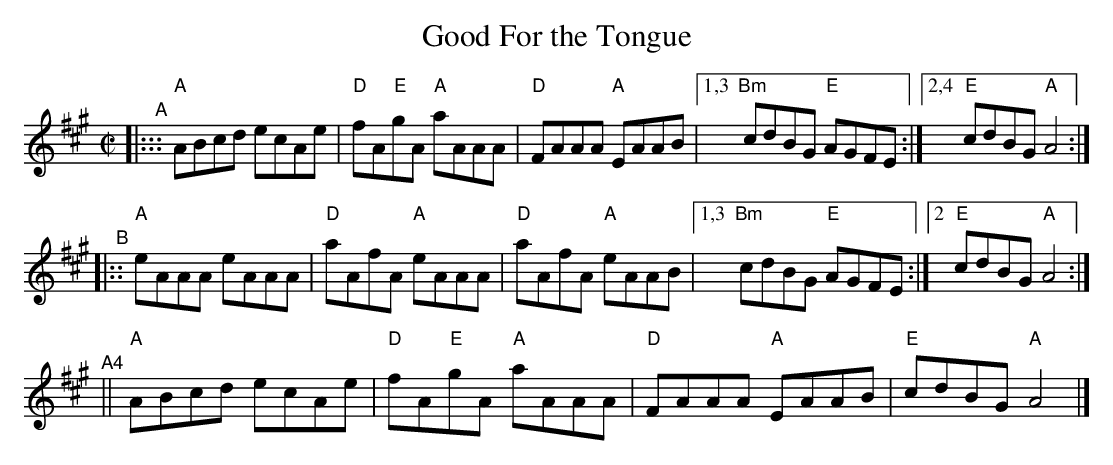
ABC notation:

X:1
T: Good For the Tongue
M: C|
K: A
"^A"|:::\
"A"ABcd ecAe | "D"fA"E"gA "A"aAAA | "D"FAAA "A"EAAB |\
[1,3 "Bm"cdBG "E"AGFE :|[2,4 "E"cdBG "A"A4 :|
"^B"|::\
"A"eAAA eAAA | "D"aAfA "A"eAAA | "D"aAfA "A"eAAB |\
[1,3 "Bm"cdBG "E"AGFE :|[2 "E"cdBG "A"A4 :|
"^A4"\
||"A"ABcd ecAe | "D"fA"E"gA "A"aAAA | "D"FAAA "A"EAAB | "E"cdBG "A"A4 |]
